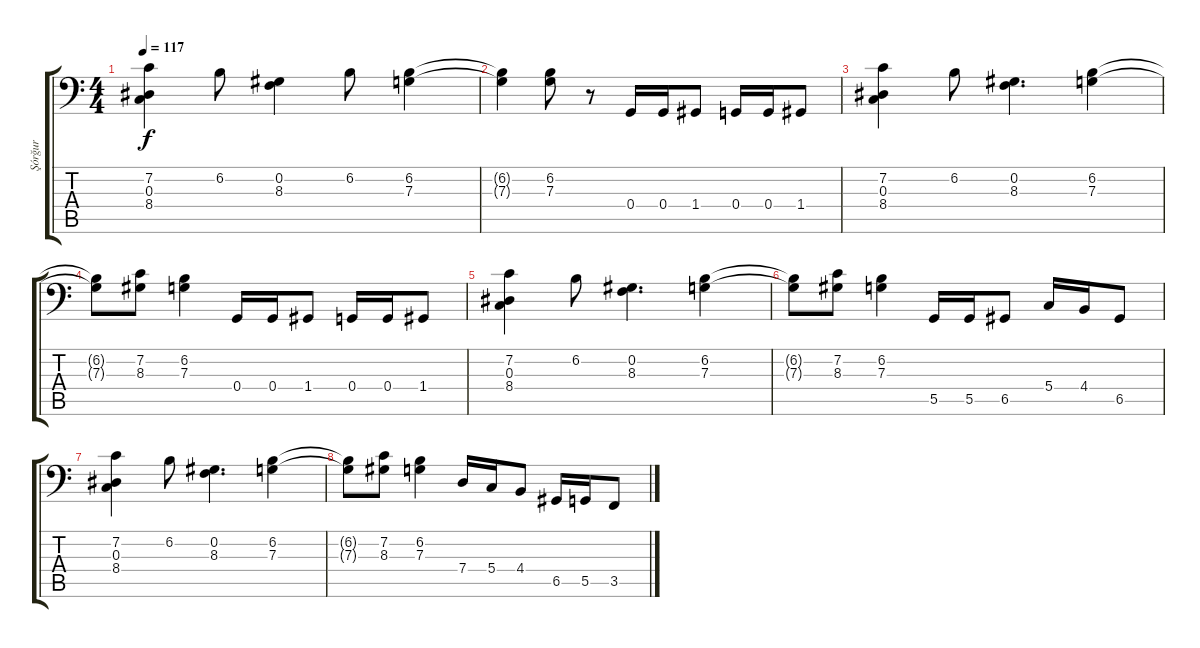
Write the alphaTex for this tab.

\track ("Şórğur " "Şórğur ") {instrument distortionguitar}
\staff {score tabs}
\tuning (A2 F2 C2 G1 D1 A0) {hide}
\ts (4 4)
\tempo 117
\clef f4
\ks c
(7.2 0.3 8.4).4{dy f} 6.2.8 (0.2 8.3).4 6.2.8 (6.2 7.3).4 |
(6.2{t} 7.3{t}).4 (6.2 7.3).8 r.8 0.4.16 0.4.16 1.4.8 0.4.16 0.4.16 1.4.8 |
(7.2 0.3 8.4).4 6.2.8 (0.2 8.3).4{d} (6.2 7.3).4 |
(6.2{t} 7.3{t}).8 (7.2 8.3).8 (6.2 7.3).4 0.4.16 0.4.16 1.4.8 0.4.16 0.4.16 1.4.8 |
(7.2 0.3 8.4).4 6.2.8 (0.2 8.3).4{d} (6.2 7.3).4 |
(6.2{t} 7.3{t}).8 (7.2 8.3).8 (6.2 7.3).4 5.5.16 5.5.16 6.5.8 5.4.16 4.4.16 6.5.8 |
(7.2 0.3 8.4).4 6.2.8 (0.2 8.3).4{d} (6.2 7.3).4 |
(6.2{t} 7.3{t}).8 (7.2 8.3).8 (6.2 7.3).4 7.4.16 5.4.16 4.4.8 6.5.16 5.5.16 3.5.8
